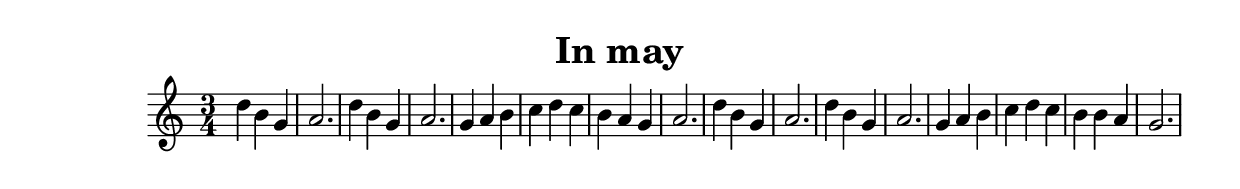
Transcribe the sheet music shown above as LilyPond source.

\header {
  title = "In may"
}

\relative c'' {
  \time 3/4
  d4 b g
  a2.
  d4 b g
  a2.
  g4 a b c d c b a g
  a2.
  d4 b g
  a2.
  d4 b g
  a2.
  g4 a b c d c b b a
  g2.
}

